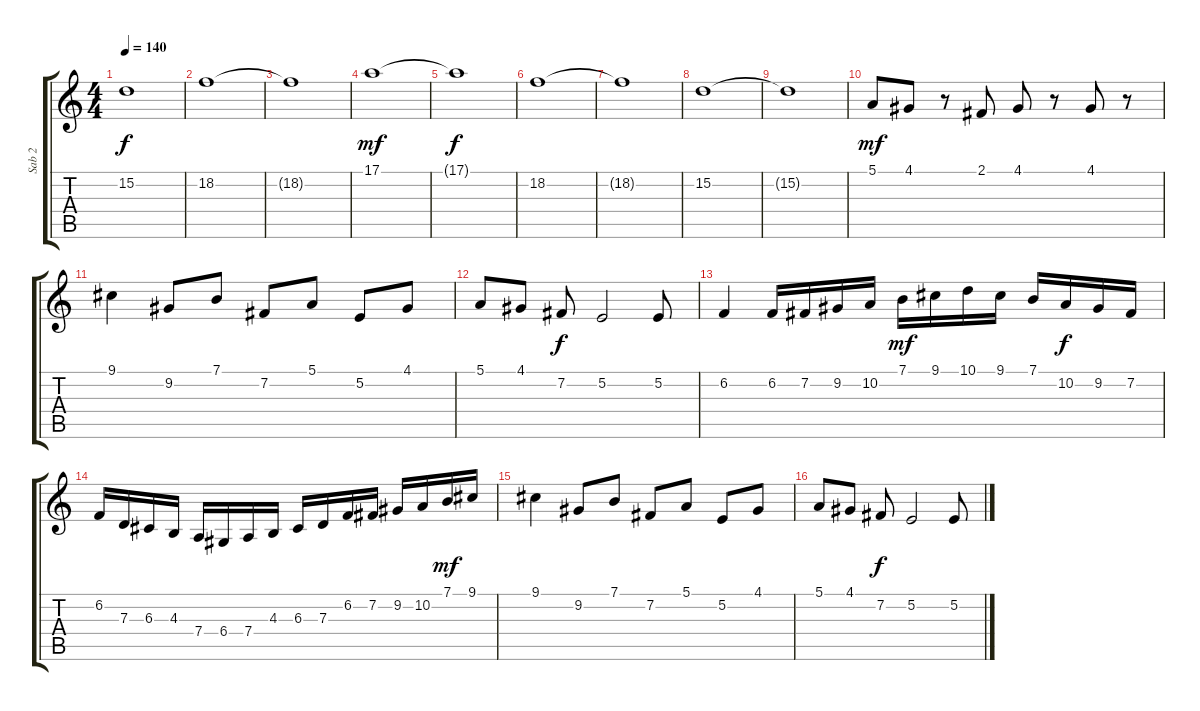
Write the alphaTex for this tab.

\track ("Sab 2" "Sab 2") {instrument stringensemble1}
\staff {score tabs}
\tuning (E4 B3 G3 D3 A2 E2) {hide}
\ts (4 4)
\tempo 140
\clef g2
\ks c
15.2{t}.1{dy f} |
18.2.1 |
18.2{t}.1 |
17.1.1{dy mf} |
17.1{t}.1{dy f} |
18.2.1 |
18.2{t}.1 |
15.2.1 |
15.2{t}.1 |
5.1.8{dy mf} 4.1.8 r.8 2.1.8 4.1.8 r.8 4.1.8 r.8 |
9.1.4 9.2.8 7.1.8 7.2.8 5.1.8 5.2.8 4.1.8 |
5.1.8 4.1.8 7.2.8{dy f} 5.2.2 5.2.8 |
6.2.4 6.2.16 7.2.16 9.2.16 10.2.16 7.1.16{dy mf} 9.1.16 10.1.16 9.1.16 7.1.16 10.2.16{dy f} 9.2.16 7.2.16 |
6.2.16 7.3.16 6.3.16 4.3.16 7.4.16 6.4.16 7.4.16 4.3.16 6.3.16 7.3.16 6.2.16 7.2.16 9.2.16 10.2.16 7.1.16{dy mf} 9.1.16 |
9.1.4 9.2.8 7.1.8 7.2.8 5.1.8 5.2.8 4.1.8 |
5.1.8 4.1.8 7.2.8{dy f} 5.2.2 5.2.8
